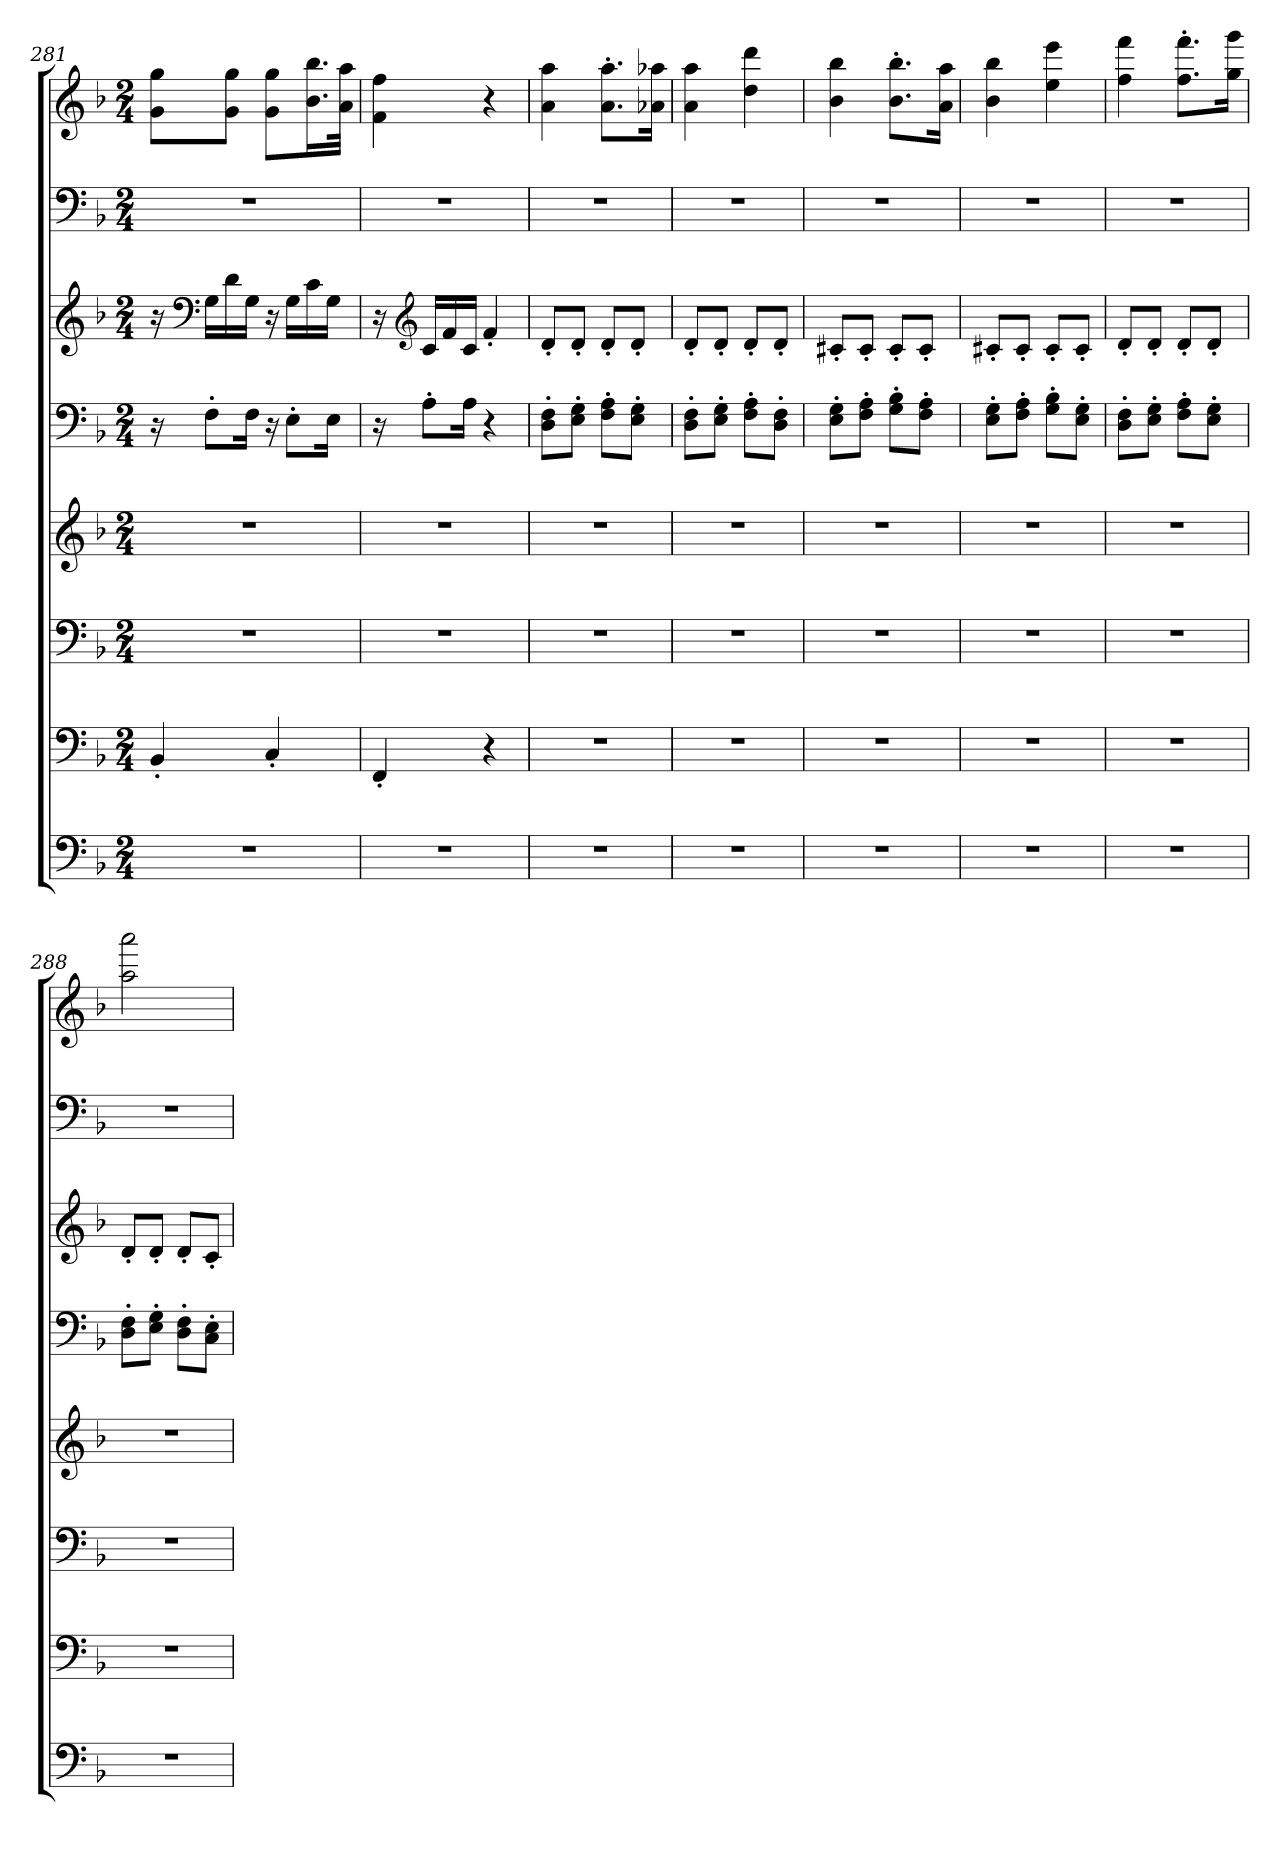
**kern	**kern	**kern	**kern	**kern	**kern	**kern	**kern
*part5	*part5	*part4	*part4	*part3	*part3	*part2	*part1
*staff8	*staff7	*staff6	*staff5	*staff4	*staff3	*staff2	*staff1
*clefF4	*clefF4	*clefF4	*clefG2	*clefF4	*clefG2	*clefF4	*clefG2
*k[b-]	*k[b-]	*k[b-]	*k[b-]	*k[b-]	*k[b-]	*k[b-]	*k[b-]
*M2/4	*M2/4	*M2/4	*M2/4	*M2/4	*M2/4	*M2/4	*M2/4
*MM96	*MM96	*MM96	*MM96	*MM96	*MM96	*MM96	*MM96
=281	=281	=281	=281	=281	=281	=281	=281
2r	4BB-'/	2r	2r	16r	16r	2r	8g\ 8gg\L
*	*	*	*	*	*clefF4	*	*
.	.	.	.	8F'\L	16G\LL	.	.
.	.	.	.	.	16d\	.	8g\ 8gg\J
.	.	.	.	16F\Jk	16G\JJ	.	.
.	4C'/	.	.	16r	16r	.	8g\ 8gg\L
.	.	.	.	8E'\L	16G\LL	.	.
.	.	.	.	.	16c\	.	16.b-\ 16.bb-\L
.	.	.	.	16E\Jk	16G\JJ	.	.
.	.	.	.	.	.	.	32a\ 32aa\JJk
!!LO:PB:g=z
=282	=282	=282	=282	=282	=282	=282	=282
2r	4FF'/	2r	2r	16r	16r	2r	4f\ 4ff\
*	*	*	*	*	*clefG2	*	*
.	.	.	.	8A'\L	16c/LL	.	.
.	.	.	.	.	16f/	.	.
.	.	.	.	16A\Jk	16c/JJ	.	.
.	4r	.	.	4r	4f'/	.	4r
=283	=283	=283	=283	=283	=283	=283	=283
*	*	*	*	*	*	*	*MM96
2r	2r	2r	2r	8D\' 8F\'L	8d'/L	2r	4a\ 4aa\
.	.	.	.	8E\' 8G\'J	8d'/J	.	.
.	.	.	.	8F\' 8A\'L	8d'/L	.	8.a\' 8.aa\'L
.	.	.	.	8E\' 8G\'J	8d'/J	.	.
.	.	.	.	.	.	.	16a-X\ 16aa-X\Jk
=284	=284	=284	=284	=284	=284	=284	=284
2r	2r	2r	2r	8D\' 8F\'L	8d'/L	2r	4a\ 4aa\
.	.	.	.	8E\' 8G\'J	8d'/J	.	.
.	.	.	.	8F\' 8A\'L	8d'/L	.	4dd\ 4ddd\
.	.	.	.	8D\' 8F\'J	8d'/J	.	.
=285	=285	=285	=285	=285	=285	=285	=285
*	*	*	*	*	*	*	*MM96
2r	2r	2r	2r	8E\' 8G\'L	8c#X'/L	2r	4b-\ 4bb-\
.	.	.	.	8F\' 8A\'J	8c#'/J	.	.
.	.	.	.	8G\' 8B-\'L	8c#'/L	.	8.b-\' 8.bb-\'L
.	.	.	.	8F\' 8A\'J	8c#'/J	.	.
.	.	.	.	.	.	.	16a\ 16aa\Jk
=286	=286	=286	=286	=286	=286	=286	=286
2r	2r	2r	2r	8E\' 8G\'L	8c#X'/L	2r	4b-\ 4bb-\
.	.	.	.	8F\' 8A\'J	8c#'/J	.	.
.	.	.	.	8G\' 8B-\'L	8c#'/L	.	4ee\ 4eee\
.	.	.	.	8E\' 8G\'J	8c#'/J	.	.
=287	=287	=287	=287	=287	=287	=287	=287
*	*	*	*	*	*	*	*MM96
2r	2r	2r	2r	8D\' 8F\'L	8d'/L	2r	4ff\ 4fff\
.	.	.	.	8E\' 8G\'J	8d'/J	.	.
.	.	.	.	8F\' 8A\'L	8d'/L	.	8.ff\' 8.fff\'L
.	.	.	.	8E\' 8G\'J	8d'/J	.	.
.	.	.	.	.	.	.	16gg\ 16ggg\Jk
=288	=288	=288	=288	=288	=288	=288	=288
2r	2r	2r	2r	8D\' 8F\'L	8d'/L	2r	2aa\ 2aaa\
.	.	.	.	8E\' 8G\'J	8d'/J	.	.
.	.	.	.	8D\' 8F\'L	8d'/L	.	.
.	.	.	.	8C\' 8E\'J	8c'/J	.	.
=	=	=	=	=	=	=	=
*-	*-	*-	*-	*-	*-	*-	*-
